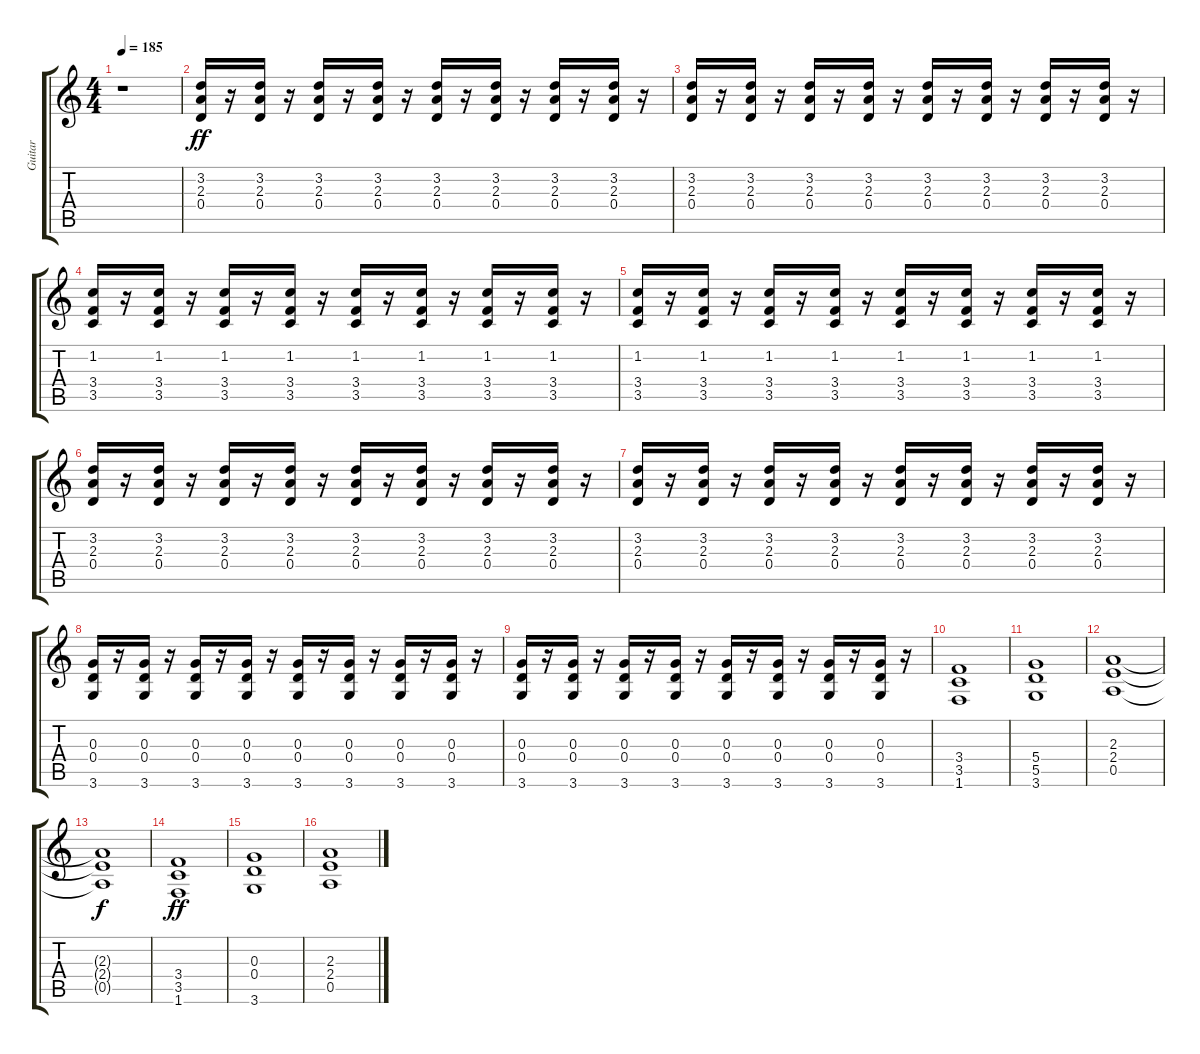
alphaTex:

\track ("Guitar" "Guitar") {instrument distortionguitar}
\staff {score tabs}
\tuning (E4 B3 G3 D3 A2 E2) {hide}
\ts (4 4)
\tempo 185
\clef g2
\ks c
r.1{dy ff} |
(3.2 2.3 0.4).16 r.16 (3.2 2.3 0.4).16 r.16 (3.2 2.3 0.4).16 r.16 (3.2 2.3 0.4).16 r.16 (3.2 2.3 0.4).16 r.16 (3.2 2.3 0.4).16 r.16 (3.2 2.3 0.4).16 r.16 (3.2 2.3 0.4).16 r.16 |
(3.2 2.3 0.4).16 r.16 (3.2 2.3 0.4).16 r.16 (3.2 2.3 0.4).16 r.16 (3.2 2.3 0.4).16 r.16 (3.2 2.3 0.4).16 r.16 (3.2 2.3 0.4).16 r.16 (3.2 2.3 0.4).16 r.16 (3.2 2.3 0.4).16 r.16 |
(1.2 3.4 3.5).16 r.16 (1.2 3.4 3.5).16 r.16 (1.2 3.4 3.5).16 r.16 (1.2 3.4 3.5).16 r.16 (1.2 3.4 3.5).16 r.16 (1.2 3.4 3.5).16 r.16 (1.2 3.4 3.5).16 r.16 (1.2 3.4 3.5).16 r.16 |
(1.2 3.4 3.5).16 r.16 (1.2 3.4 3.5).16 r.16 (1.2 3.4 3.5).16 r.16 (1.2 3.4 3.5).16 r.16 (1.2 3.4 3.5).16 r.16 (1.2 3.4 3.5).16 r.16 (1.2 3.4 3.5).16 r.16 (1.2 3.4 3.5).16 r.16 |
(3.2 2.3 0.4).16 r.16 (3.2 2.3 0.4).16 r.16 (3.2 2.3 0.4).16 r.16 (3.2 2.3 0.4).16 r.16 (3.2 2.3 0.4).16 r.16 (3.2 2.3 0.4).16 r.16 (3.2 2.3 0.4).16 r.16 (3.2 2.3 0.4).16 r.16 |
(3.2 2.3 0.4).16 r.16 (3.2 2.3 0.4).16 r.16 (3.2 2.3 0.4).16 r.16 (3.2 2.3 0.4).16 r.16 (3.2 2.3 0.4).16 r.16 (3.2 2.3 0.4).16 r.16 (3.2 2.3 0.4).16 r.16 (3.2 2.3 0.4).16 r.16 |
(0.3 0.4 3.6).16 r.16 (0.3 0.4 3.6).16 r.16 (0.3 0.4 3.6).16 r.16 (0.3 0.4 3.6).16 r.16 (0.3 0.4 3.6).16 r.16 (0.3 0.4 3.6).16 r.16 (0.3 0.4 3.6).16 r.16 (0.3 0.4 3.6).16 r.16 |
(0.3 0.4 3.6).16 r.16 (0.3 0.4 3.6).16 r.16 (0.3 0.4 3.6).16 r.16 (0.3 0.4 3.6).16 r.16 (0.3 0.4 3.6).16 r.16 (0.3 0.4 3.6).16 r.16 (0.3 0.4 3.6).16 r.16 (0.3 0.4 3.6).16 r.16 |
(3.4 3.5 1.6).1 |
(5.4 5.5 3.6).1 |
(2.3 2.4 0.5).1 |
(2.3{t} 2.4{t} 0.5{t}).1{dy f} |
(3.4 3.5 1.6).1{dy ff} |
(0.3 0.4 3.6).1 |
(2.3 2.4 0.5).1
